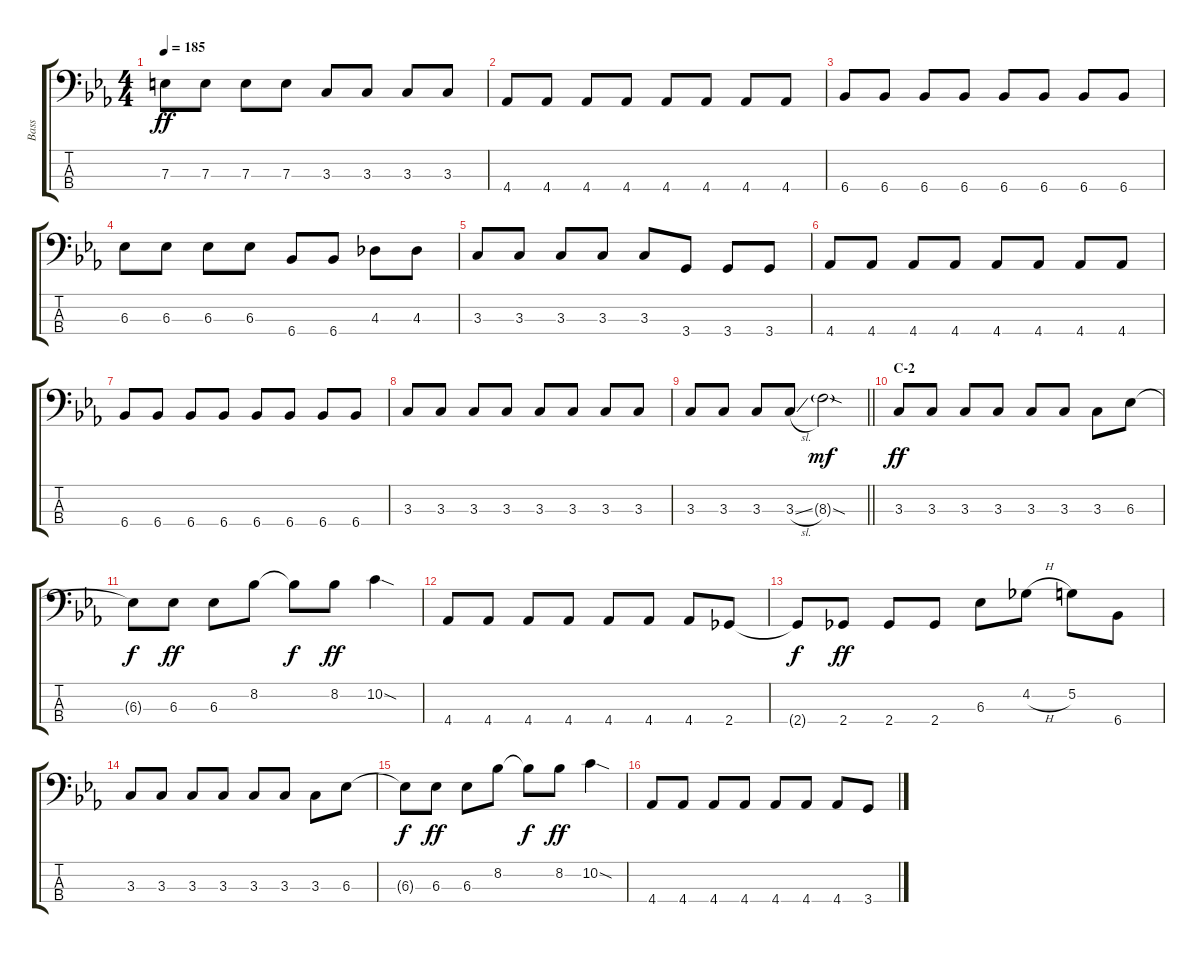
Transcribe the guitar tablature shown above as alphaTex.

\track ("Bass" "Bass") {instrument electricbasspick}
\staff {score tabs}
\tuning (G2 D2 A1 E1) {hide}
\ts (4 4)
\tempo 185
\clef f4
\ks eb
7.3.8{dy ff} 7.3.8 7.3.8 7.3.8 3.3.8 3.3.8 3.3.8 3.3.8 |
4.4.8 4.4.8 4.4.8 4.4.8 4.4.8 4.4.8 4.4.8 4.4.8 |
6.4.8 6.4.8 6.4.8 6.4.8 6.4.8 6.4.8 6.4.8 6.4.8 |
6.3.8 6.3.8 6.3.8 6.3.8 6.4.8 6.4.8 4.3.8 4.3.8 |
3.3.8 3.3.8 3.3.8 3.3.8 3.3.8 3.4.8 3.4.8 3.4.8 |
4.4.8 4.4.8 4.4.8 4.4.8 4.4.8 4.4.8 4.4.8 4.4.8 |
6.4.8 6.4.8 6.4.8 6.4.8 6.4.8 6.4.8 6.4.8 6.4.8 |
3.3.8 3.3.8 3.3.8 3.3.8 3.3.8 3.3.8 3.3.8 3.3.8 |
\barLineRight lightlight
3.3.8 3.3.8 3.3.8 3.3{sl}.8 8.3{sod g}.2{dy mf} |
\section ("" "C-2")
3.3.8{dy ff} 3.3.8 3.3.8 3.3.8 3.3.8 3.3.8 3.3.8 6.3.8 |
6.3{t}.8{dy f} 6.3.8{dy ff} 6.3.8 8.2.8 8.2{t}.8{dy f} 8.2.8{dy ff} 10.2{sod}.4 |
4.4.8 4.4.8 4.4.8 4.4.8 4.4.8 4.4.8 4.4.8 2.4.8 |
2.4{t}.8{dy f} 2.4.8{dy ff} 2.4.8 2.4.8 6.3.8 4.2{h}.8 5.2.8 6.4.8 |
3.3.8 3.3.8 3.3.8 3.3.8 3.3.8 3.3.8 3.3.8 6.3.8 |
6.3{t}.8{dy f} 6.3.8{dy ff} 6.3.8 8.2.8 8.2{t}.8{dy f} 8.2.8{dy ff} 10.2{sod}.4 |
4.4.8 4.4.8 4.4.8 4.4.8 4.4.8 4.4.8 4.4.8 3.4.8
